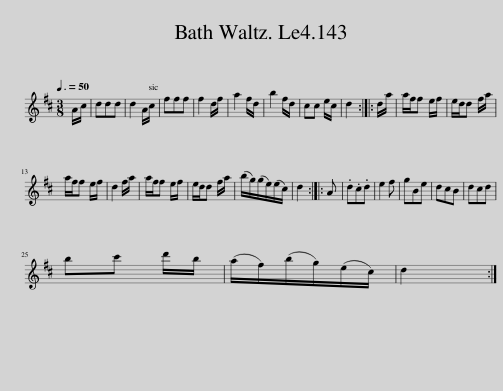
X:1
L:1/8
Q:3/8=50
M:3/8
I:linebreak $
K:D
V:1 treble
V:1
 A/c/ | ddd | d2 A/c/ | fff | f2 d/f/ | %5
 a2 f/d/ | b2 f/d/ | cc e/c/ | d2 :: d/a/ | %10
 a/f/f e/f/ | e/d/d f/a/ |$ a/f/f e/f/ | d2 f/a/ | a/f/f e/f/ | %15
 e/d/d f/a/ | (b/g/)(g/e/)(e/c/) | d2 :: A | .d.c.d | %20
 e2 f | gBe | dcB | dcd |$ bc' d'/b/ | %25
 (a/f/)(b/g/)(e/c/) | d2 :| %27
